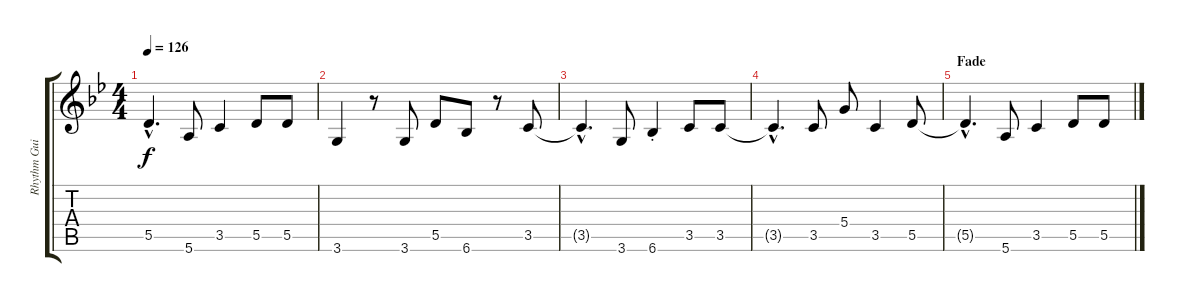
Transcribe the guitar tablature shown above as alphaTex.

\track ("Rhythm Guitar" "Rhythm Gui") {instrument electricguitarmuted}
\staff {score tabs}
\tuning (E4 B3 G3 D3 A2 E2) {hide}
\ts (4 4)
\tempo 126
\clef g2
\ks bb
5.5{hac t}.4{d dy f} 5.6.8 3.5.4 5.5.8 5.5.8 |
3.6.4 r.8 3.6.8 5.5.8 6.6.8 r.8 3.5.8 |
3.5{hac t}.4{d} 3.6.8 6.6{st}.4 3.5.8 3.5.8 |
3.5{hac t}.4{d} 3.5.8 5.4.8 3.5.4 5.5.8 |
\section ("" "Fade")
5.5{hac t}.4{d} 5.6.8 3.5.4 5.5.8 5.5.8
